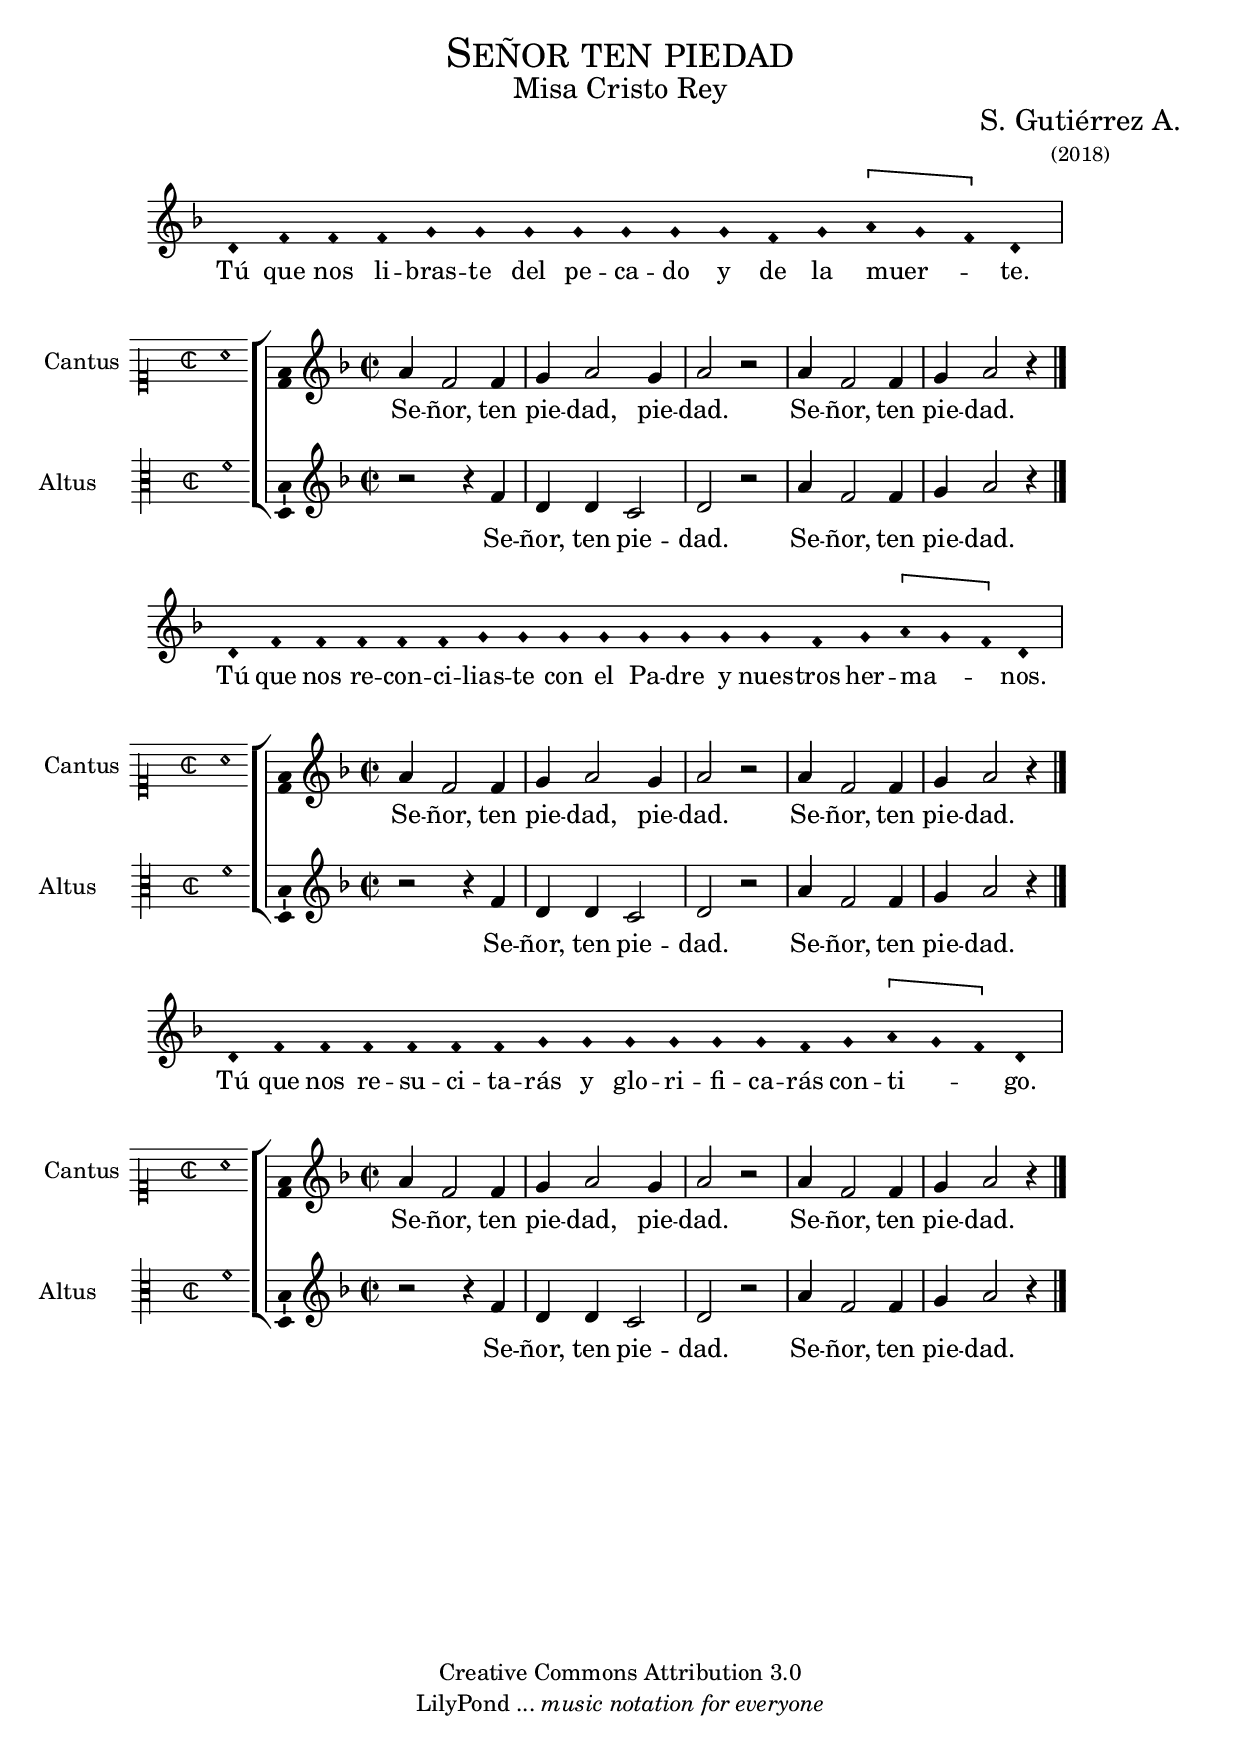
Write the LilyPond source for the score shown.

% ****************************************************************
%	Señor ten piedad v3 - Melodia a modo del renacimiento
%	by serach.sam@
% ****************************************************************
\version "2.19.82"

%#(set-global-staff-size 16.4)

% --- Cabecera
\markup { \fill-line { \center-column { \fontsize #5 \smallCaps "Señor ten piedad" \fontsize #2 "Misa Cristo Rey" } } }
\markup { \fill-line { " " \center-column { \fontsize #2 "S. Gutiérrez A." \small "(2018)" } } }
\header {
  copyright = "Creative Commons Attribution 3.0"
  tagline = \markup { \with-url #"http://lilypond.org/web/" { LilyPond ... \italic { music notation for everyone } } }
  breakbefore = ##t
}

% --- Musica

% --- invocacion
\score{
<<
    \new Voice = "invocacion" {
        \override Staff.TimeSignature.stencil = #'()
        \override Stem.transparent = ##t
        \set Score.timing = ##f
        \override NoteHead.style = #'neomensural        
        \key d \minor
        \relative c' {
            d f f f g g g g g g g f g \[a g f\] d \bar "|" 
        }
    }
    \new Lyrics \lyricsto "invocacion" {
        \lyricmode {
            Tú que nos li -- bras -- te del pe -- ca -- do y de la muer _ _ -- te.
        }
    }
>>
    \layout {
        indent = 1.5 \cm
        line-width = 17\cm
        ragged-right = ##f
    }
}

% --- Parametro globales
global = {
    \tempo 4 = 100
    \key d \minor 
    \time 2/2  
    \skip 1*5
    \bar "|."
}

cantus = \relative c' {
    a'4 f2 f4 |
    g4 a2 g4 |
    a2 r |
    a4 f2 f4 |
    g4 a2 r4 | \break
}

altus = \relative c' {
    r2 r4 f4 |
    d4 d c2 |
    d2 r |
    a'4 f2 f4 |
    g4 a2 r4 | \break
}

textocantus = \lyricmode{
    Se -- ñor, ten pie -- dad, pie -- dad. Se -- ñor, ten pie -- dad.
}

textoaltus = \lyricmode{
    Se -- ñor, ten pie -- dad. Se -- ñor, ten pie -- dad.
}

incipitcantus = \markup {
    \score {
        {
            \set Staff.instrumentName = "Cantus "
            \override NoteHead.style = #'neomensural
            \override Staff.TimeSignature.style = #'neomensural
            \cadenzaOn 
            \clef "petrucci-c1"
            \key c \major
            \time 2/2
            a'1
        } 
        \layout { line-width = 20 indent = 0 }
    }
}

incipitaltus=\markup{
	\score{
		{ 
            \set Staff.instrumentName = "Altus     "
            \override NoteHead.style = #'neomensural 
            \override Staff.TimeSignature.style = #'neomensural
            \cadenzaOn
            \clef "petrucci-c3"
            \key c \major
            \time 2/2
            f'1
		} 
        \layout { line-width = 20 indent = 0 }
	}
}


\score {
    \new ChoirStaff<<
        \new Staff <<
            \global
            \new Voice = "v1" {
                \set Staff.instrumentName = \incipitcantus
                \clef "treble"
                \cantus
            }
            \new Lyrics \lyricsto "v1" { \textocantus }
        >>

        \new Staff <<
            \global
            \new Voice = "v2" {
                \set Staff.instrumentName = \incipitaltus
                \clef "treble"
                \altus 
            }
            \new Lyrics \lyricsto "v2" { \textoaltus }
        >>
    >>

    \layout{ 
        \context {
            \Lyrics 
                \override VerticalAxisGroup.staff-affinity = #UP
                \override VerticalAxisGroup.nonstaff-relatedstaff-spacing = #'((basic-distance . 0) (minimum-distance . 0) (padding . 1))
                \override LyricText.font-size = #1.2
                \override LyricHyphen.minimum-distance = #0.5
        }
        \context {
            \Score 
                tempoHideNote = ##t
                \override BarNumber.padding = #2 
        }
        \context {
            \Voice 
                melismaBusyProperties = #'()
        }
        \context {
            \Staff 
                \override VerticalAxisGroup.staff-staff-spacing = #'((basic-distance . 11) (minimum-distance . 0) (padding . 1))
                \consists Ambitus_engraver 
                \override LigatureBracket.padding = #1
        }
    }
    \midi { }
}

\score{
<<
    \new Voice = "invocacion" {
        \override Staff.TimeSignature.stencil = #'()
        \override Stem.transparent = ##t
        \set Score.timing = ##f
        \override NoteHead.style = #'neomensural        
        \key d \minor
        \relative c' {
            d4 f f f f f g g g g g g g g f g \[a g f\] d \bar "|" 
        }
    }
    \new Lyrics \lyricsto "invocacion" {
        \lyricmode {
            Tú que nos re -- con -- ci -- lias -- te con el Pa -- dre y nues -- tros her -- ma _ _ -- nos.
        }
    }
>>
    \layout {
        indent = 1.5 \cm
        line-width = 17\cm
        ragged-right = ##f
    }
}

\score {
    \new ChoirStaff<<
        \new Staff <<
            \global
            \new Voice = "v1" {
                \set Staff.instrumentName = \incipitcantus
                \clef "treble"
                \cantus
            }
            \new Lyrics \lyricsto "v1" { \textocantus }
        >>

        \new Staff <<
            \global
            \new Voice = "v2" {
                \set Staff.instrumentName = \incipitaltus
                \clef "treble"
                \altus 
            }
            \new Lyrics \lyricsto "v2" { \textoaltus }
        >>
    >>

    \layout{ 
        \context {
            \Lyrics 
                \override VerticalAxisGroup.staff-affinity = #UP
                \override VerticalAxisGroup.nonstaff-relatedstaff-spacing = #'((basic-distance . 0) (minimum-distance . 0) (padding . 1))
                \override LyricText.font-size = #1.2
                \override LyricHyphen.minimum-distance = #0.5
        }
        \context {
            \Score 
                tempoHideNote = ##t
                \override BarNumber.padding = #2 
        }
        \context {
            \Voice 
                melismaBusyProperties = #'()
        }
        \context {
            \Staff 
                \override VerticalAxisGroup.staff-staff-spacing = #'((basic-distance . 11) (minimum-distance . 0) (padding . 1))
                \consists Ambitus_engraver 
                \override LigatureBracket.padding = #1
        }
    }
    \midi { }
}

\score{
<<
    \new Voice = "invocacion" {
        \override Staff.TimeSignature.stencil = #'()
        \override Stem.transparent = ##t
        \set Score.timing = ##f
        \override NoteHead.style = #'neomensural        
        \key d \minor
        \relative c' {
            d4 f f f f f f g g g g g g f g \[a g f\] d \bar "|" 
        }
    }
    \new Lyrics \lyricsto "invocacion" {
        \lyricmode {
            Tú que nos re -- su -- ci -- ta -- rás y glo -- ri -- fi -- ca -- rás con -- ti _ _ -- go.
        }
    }
>>
    \layout {
        indent = 1.5 \cm
        line-width = 17\cm
        ragged-right = ##f
    }
}

\score {
    \new ChoirStaff<<
        \new Staff <<
            \global
            \new Voice = "v1" {
                \set Staff.instrumentName = \incipitcantus
                \clef "treble"
                \cantus
            }
            \new Lyrics \lyricsto "v1" { \textocantus }
        >>

        \new Staff <<
            \global
            \new Voice = "v2" {
                \set Staff.instrumentName = \incipitaltus
                \clef "treble"
                \altus 
            }
            \new Lyrics \lyricsto "v2" { \textoaltus }
        >>
    >>

    \layout{ 
        \context {
            \Lyrics 
                \override VerticalAxisGroup.staff-affinity = #UP
                \override VerticalAxisGroup.nonstaff-relatedstaff-spacing = #'((basic-distance . 0) (minimum-distance . 0) (padding . 1))
                \override LyricText.font-size = #1.2
                \override LyricHyphen.minimum-distance = #0.5
        }
        \context {
            \Score 
                tempoHideNote = ##t
                \override BarNumber.padding = #2 
        }
        \context {
            \Voice 
                melismaBusyProperties = #'()
        }
        \context {
            \Staff 
                \override VerticalAxisGroup.staff-staff-spacing = #'((basic-distance . 11) (minimum-distance . 0) (padding . 1))
                \consists Ambitus_engraver 
                \override LigatureBracket.padding = #1
        }
    }
    \midi { }
}

% --- Musica
\paper{
    #(set-default-paper-size "letter")
	indent=3.5\cm
}
